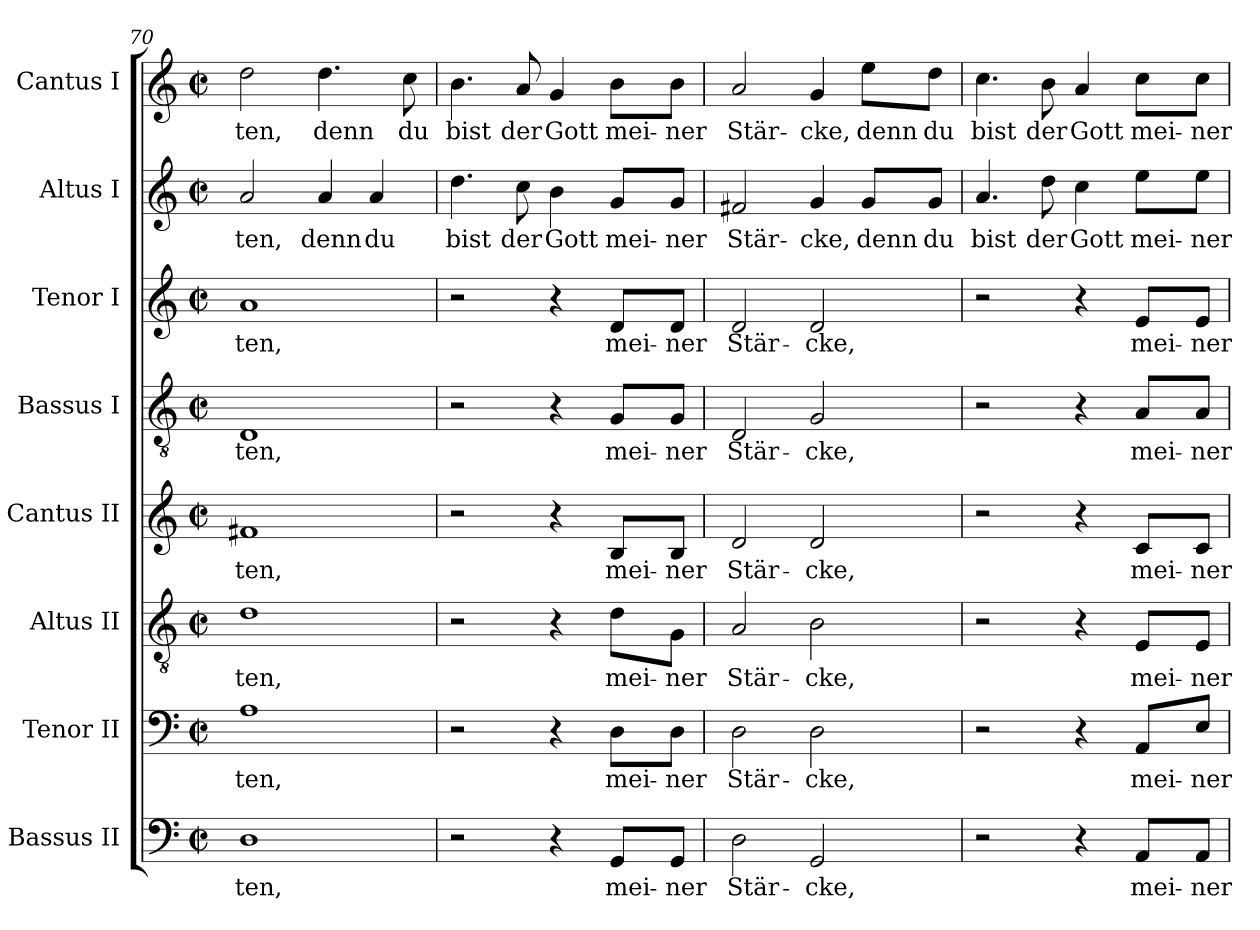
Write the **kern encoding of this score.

**kern	**text	**kern	**text	**kern	**text	**kern	**text	**kern	**text	**kern	**text	**kern	**text	**kern	**text
*part8	*part8	*part7	*part7	*part6	*part6	*part5	*part5	*part4	*part4	*part3	*part3	*part2	*part2	*part1	*part1
*staff8	*staff8	*staff7	*staff7	*staff6	*staff6	*staff5	*staff5	*staff4	*staff4	*staff3	*staff3	*staff2	*staff2	*staff1	*staff1
*I"Bassus II	*	*I"Tenor II	*	*I"Altus II	*	*I"Cantus II	*	*I"Bassus I	*	*I"Tenor I	*	*I"Altus I	*	*I"Cantus I	*
*I'B2	*	*I'T2	*	*I'A2	*	*I'C2	*	*I'B1	*	*I'T1	*	*I'A1	*	*I'C1	*
*clefF4	*	*clefF4	*	*clefGv2	*	*clefG2	*	*clefGv2	*	*clefG2	*	*clefG2	*	*clefG2	*
*k[]	*	*k[]	*	*k[]	*	*k[]	*	*k[]	*	*k[]	*	*k[]	*	*k[]	*
*C:	*	*C:	*	*C:	*	*C:	*	*C:	*	*C:	*	*C:	*	*C:	*
*M2/2	*	*M2/2	*	*M2/2	*	*M2/2	*	*M2/2	*	*M2/2	*	*M2/2	*	*M2/2	*
*met(c|)	*	*met(c|)	*	*met(c|)	*	*met(c|)	*	*met(c|)	*	*met(c|)	*	*met(c|)	*	*met(c|)	*
=70	=70	=70	=70	=70	=70	=70	=70	=70	=70	=70	=70	=70	=70	=70	=70
!	!LO:LY:b	!	!	!	!	!	!	!	!	!	!	!	!	!	!
!	!	!	!LO:LY:b	!	!	!	!	!	!	!	!	!	!	!	!
!	!	!	!	!	!LO:LY:b	!	!	!	!	!	!	!	!	!	!
!	!	!	!	!	!	!	!LO:LY:b	!	!	!	!	!	!	!	!
!	!	!	!	!	!	!	!	!	!LO:LY:b	!	!	!	!	!	!
!	!	!	!	!	!	!	!	!	!	!	!LO:LY:b	!	!	!	!
!	!	!	!	!	!	!	!	!	!	!	!	!	!LO:LY:b	!	!
!	!	!	!	!	!	!	!	!	!	!	!	!	!	!	!LO:LY:b
1D	-ten,	1A	-ten,	1d	-ten,	1f#X	-ten,	1D	-ten,	1a	-ten,	2a/	-ten,	2dd\	-ten,
!	!	!	!	!	!	!	!	!	!	!	!	!	!LO:LY:b	!	!
!	!	!	!	!	!	!	!	!	!	!	!	!	!	!	!LO:LY:b
.	.	.	.	.	.	.	.	.	.	.	.	4a/	denn	4.dd\	denn
!	!	!	!	!	!	!	!	!	!	!	!	!	!LO:LY:b	!	!
.	.	.	.	.	.	.	.	.	.	.	.	4a/	du	.	.
!	!	!	!	!	!	!	!	!	!	!	!	!	!	!	!LO:LY:b
.	.	.	.	.	.	.	.	.	.	.	.	.	.	8cc\	du
!!LO:PB:g=z
=71	=71	=71	=71	=71	=71	=71	=71	=71	=71	=71	=71	=71	=71	=71	=71
!	!	!	!	!	!	!	!	!	!	!	!	!	!LO:LY:b	!	!
!	!	!	!	!	!	!	!	!	!	!	!	!	!	!	!LO:LY:b
2r	.	2r	.	2r	.	2r	.	2r	.	2r	.	4.dd\	bist	4.b\	bist
!	!	!	!	!	!	!	!	!	!	!	!	!	!LO:LY:b	!	!
!	!	!	!	!	!	!	!	!	!	!	!	!	!	!	!LO:LY:b
.	.	.	.	.	.	.	.	.	.	.	.	8cc\	der	8a/	der
!	!	!	!	!	!	!	!	!	!	!	!	!	!LO:LY:b	!	!
!	!	!	!	!	!	!	!	!	!	!	!	!	!	!	!LO:LY:b
4r	.	4r	.	4r	.	4r	.	4r	.	4r	.	4b\	Gott	4g/	Gott
!	!LO:LY:b	!	!	!	!	!	!	!	!	!	!	!	!	!	!
!	!	!	!LO:LY:b	!	!	!	!	!	!	!	!	!	!	!	!
!	!	!	!	!	!LO:LY:b	!	!	!	!	!	!	!	!	!	!
!	!	!	!	!	!	!	!LO:LY:b	!	!	!	!	!	!	!	!
!	!	!	!	!	!	!	!	!	!LO:LY:b	!	!	!	!	!	!
!	!	!	!	!	!	!	!	!	!	!	!LO:LY:b	!	!	!	!
!	!	!	!	!	!	!	!	!	!	!	!	!	!LO:LY:b	!	!
!	!	!	!	!	!	!	!	!	!	!	!	!	!	!	!LO:LY:b
8GG/L	mei-	8D\L	mei-	8d\L	mei-	8B/L	mei-	8G/L	mei-	8d/L	mei-	8g/L	mei-	8b\L	mei-
!	!LO:LY:b	!	!	!	!	!	!	!	!	!	!	!	!	!	!
!	!	!	!LO:LY:b	!	!	!	!	!	!	!	!	!	!	!	!
!	!	!	!	!	!LO:LY:b	!	!	!	!	!	!	!	!	!	!
!	!	!	!	!	!	!	!LO:LY:b	!	!	!	!	!	!	!	!
!	!	!	!	!	!	!	!	!	!LO:LY:b	!	!	!	!	!	!
!	!	!	!	!	!	!	!	!	!	!	!LO:LY:b	!	!	!	!
!	!	!	!	!	!	!	!	!	!	!	!	!	!LO:LY:b	!	!
!	!	!	!	!	!	!	!	!	!	!	!	!	!	!	!LO:LY:b
8GG/J	-ner	8D\J	-ner	8G\J	-ner	8B/J	-ner	8G/J	-ner	8d/J	-ner	8g/J	-ner	8b\J	-ner
=72	=72	=72	=72	=72	=72	=72	=72	=72	=72	=72	=72	=72	=72	=72	=72
!	!LO:LY:b	!	!	!	!	!	!	!	!	!	!	!	!	!	!
!	!	!	!LO:LY:b	!	!	!	!	!	!	!	!	!	!	!	!
!	!	!	!	!	!LO:LY:b	!	!	!	!	!	!	!	!	!	!
!	!	!	!	!	!	!	!LO:LY:b	!	!	!	!	!	!	!	!
!	!	!	!	!	!	!	!	!	!LO:LY:b	!	!	!	!	!	!
!	!	!	!	!	!	!	!	!	!	!	!LO:LY:b	!	!	!	!
!	!	!	!	!	!	!	!	!	!	!	!	!	!LO:LY:b	!	!
!	!	!	!	!	!	!	!	!	!	!	!	!	!	!	!LO:LY:b
2D\	Stär-	2D\	Stär-	2A/	Stär-	2d/	Stär-	2D/	Stär-	2d/	Stär-	2f#X/	Stär-	2a/	Stär-
!	!LO:LY:b	!	!	!	!	!	!	!	!	!	!	!	!	!	!
!	!	!	!LO:LY:b	!	!	!	!	!	!	!	!	!	!	!	!
!	!	!	!	!	!LO:LY:b	!	!	!	!	!	!	!	!	!	!
!	!	!	!	!	!	!	!LO:LY:b	!	!	!	!	!	!	!	!
!	!	!	!	!	!	!	!	!	!LO:LY:b	!	!	!	!	!	!
!	!	!	!	!	!	!	!	!	!	!	!LO:LY:b	!	!	!	!
!	!	!	!	!	!	!	!	!	!	!	!	!	!LO:LY:b	!	!
!	!	!	!	!	!	!	!	!	!	!	!	!	!	!	!LO:LY:b
2GG/	-cke,	2D\	-cke,	2B\	-cke,	2d/	-cke,	2G/	-cke,	2d/	-cke,	4g/	-cke,	4g/	-cke,
!	!	!	!	!	!	!	!	!	!	!	!	!	!LO:LY:b	!	!
!	!	!	!	!	!	!	!	!	!	!	!	!	!	!	!LO:LY:b
.	.	.	.	.	.	.	.	.	.	.	.	8g/L	denn	8ee\L	denn
!	!	!	!	!	!	!	!	!	!	!	!	!	!LO:LY:b	!	!
!	!	!	!	!	!	!	!	!	!	!	!	!	!	!	!LO:LY:b
.	.	.	.	.	.	.	.	.	.	.	.	8g/J	du	8dd\J	du
=73	=73	=73	=73	=73	=73	=73	=73	=73	=73	=73	=73	=73	=73	=73	=73
!	!	!	!	!	!	!	!	!	!	!	!	!	!LO:LY:b	!	!
!	!	!	!	!	!	!	!	!	!	!	!	!	!	!	!LO:LY:b
2r	.	2r	.	2r	.	2r	.	2r	.	2r	.	4.a/	bist	4.cc\	bist
!	!	!	!	!	!	!	!	!	!	!	!	!	!LO:LY:b	!	!
!	!	!	!	!	!	!	!	!	!	!	!	!	!	!	!LO:LY:b
.	.	.	.	.	.	.	.	.	.	.	.	8dd\	der	8b\	der
!	!	!	!	!	!	!	!	!	!	!	!	!	!LO:LY:b	!	!
!	!	!	!	!	!	!	!	!	!	!	!	!	!	!	!LO:LY:b
4r	.	4r	.	4r	.	4r	.	4r	.	4r	.	4cc\	Gott	4a/	Gott
!	!LO:LY:b	!	!	!	!	!	!	!	!	!	!	!	!	!	!
!	!	!	!LO:LY:b	!	!	!	!	!	!	!	!	!	!	!	!
!	!	!	!	!	!LO:LY:b	!	!	!	!	!	!	!	!	!	!
!	!	!	!	!	!	!	!LO:LY:b	!	!	!	!	!	!	!	!
!	!	!	!	!	!	!	!	!	!LO:LY:b	!	!	!	!	!	!
!	!	!	!	!	!	!	!	!	!	!	!LO:LY:b	!	!	!	!
!	!	!	!	!	!	!	!	!	!	!	!	!	!LO:LY:b	!	!
!	!	!	!	!	!	!	!	!	!	!	!	!	!	!	!LO:LY:b
8AA/L	mei-	8AA/L	mei-	8E/L	mei-	8c/L	mei-	8A/L	mei-	8e/L	mei-	8ee\L	mei-	8cc\L	mei-
!	!LO:LY:b	!	!	!	!	!	!	!	!	!	!	!	!	!	!
!	!	!	!LO:LY:b	!	!	!	!	!	!	!	!	!	!	!	!
!	!	!	!	!	!LO:LY:b	!	!	!	!	!	!	!	!	!	!
!	!	!	!	!	!	!	!LO:LY:b	!	!	!	!	!	!	!	!
!	!	!	!	!	!	!	!	!	!LO:LY:b	!	!	!	!	!	!
!	!	!	!	!	!	!	!	!	!	!	!LO:LY:b	!	!	!	!
!	!	!	!	!	!	!	!	!	!	!	!	!	!LO:LY:b	!	!
!	!	!	!	!	!	!	!	!	!	!	!	!	!	!	!LO:LY:b
8AA/J	-ner	8E/J	-ner	8E/J	-ner	8c/J	-ner	8A/J	-ner	8e/J	-ner	8ee\J	-ner	8cc\J	-ner
=	=	=	=	=	=	=	=	=	=	=	=	=	=	=	=
*-	*-	*-	*-	*-	*-	*-	*-	*-	*-	*-	*-	*-	*-	*-	*-
